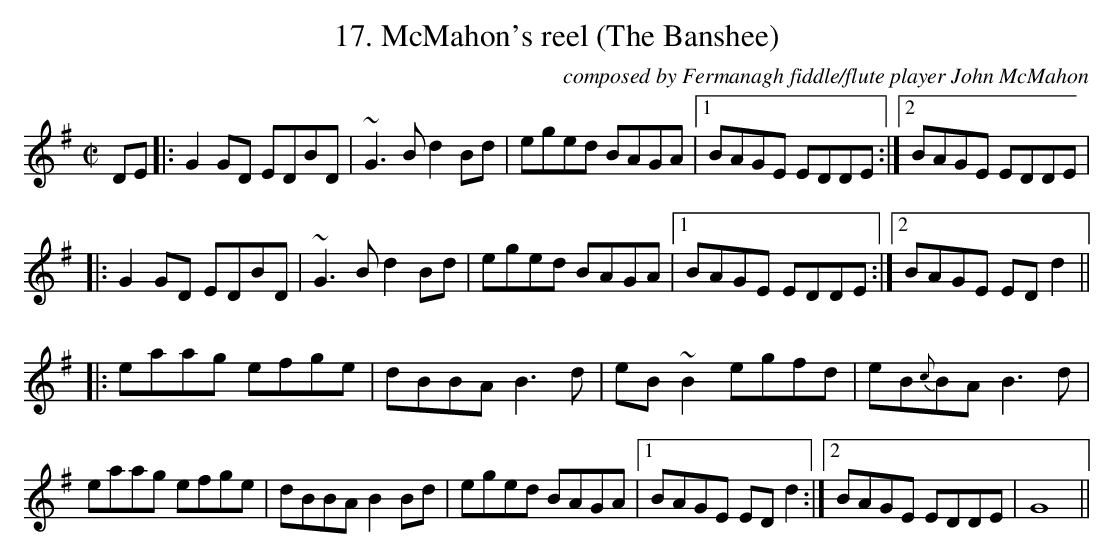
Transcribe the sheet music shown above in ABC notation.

X:1
T:17. McMahon's reel (The Banshee)
C:composed by Fermanagh fiddle/flute player John McMahon
M:C|
L:1/8
K:G
DE|:G2GD EDBD|~G3B d2Bd|eged BAGA|1 BAGE EDDE:|2 BAGE EDDE|
|:G2GD EDBD|~G3B d2Bd|eged BAGA|1 BAGE EDDE:|2 BAGE EDd2||
|:eaag efge|dBBA B3d|eB~B2 egfd|eB{c}BA B3d|
eaag efge|dBBA B2Bd|eged BAGA|1 BAGE EDd2:|2 BAGE EDDE|G8||
